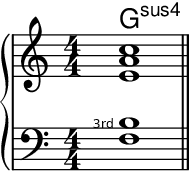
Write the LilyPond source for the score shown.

\version "2.24.4"
\language "english"
#(ly:set-option 'crop #t)
\include "include/alt.ly"
\include "include/sus.ly"
\include "include/thirds.ly"
\score {
  \midi {
    \tempo 4=120
  }
  \layout {
    \context {
      \Score
      \omit BarNumber
    }
    indent = 0\mm
  }
  \new GrandStaff <<
    \chords {
      \set chordChanges = ##t % only show chords when they change
      \set noChordSymbol = ""
      \set minorChordModifier = \markup { "-" }
      \set midiMaximumVolume = #0 % prevent named chords sounding
      g1:sus
    }
    \new Staff {
      \key c \major
      \numericTimeSignature
      \time 4/4
      \clef treble {
        \relative {
          \skip \f % spacer to set voice volume
          % TODO: mark "minor 9th" interval from b in bass cleff to c in treble cleff
          \set fingeringOrientations = #'(left)
          <e' a c\fourth>1
          \bar "||"
        }
      }
    }
    \new Staff {
      \clef bass {
        \skip \f % spacer to set voice volume
        \set fingeringOrientations = #'(left)
        <f b\third>1
        \bar "||"
      }
    }
  >>
}
